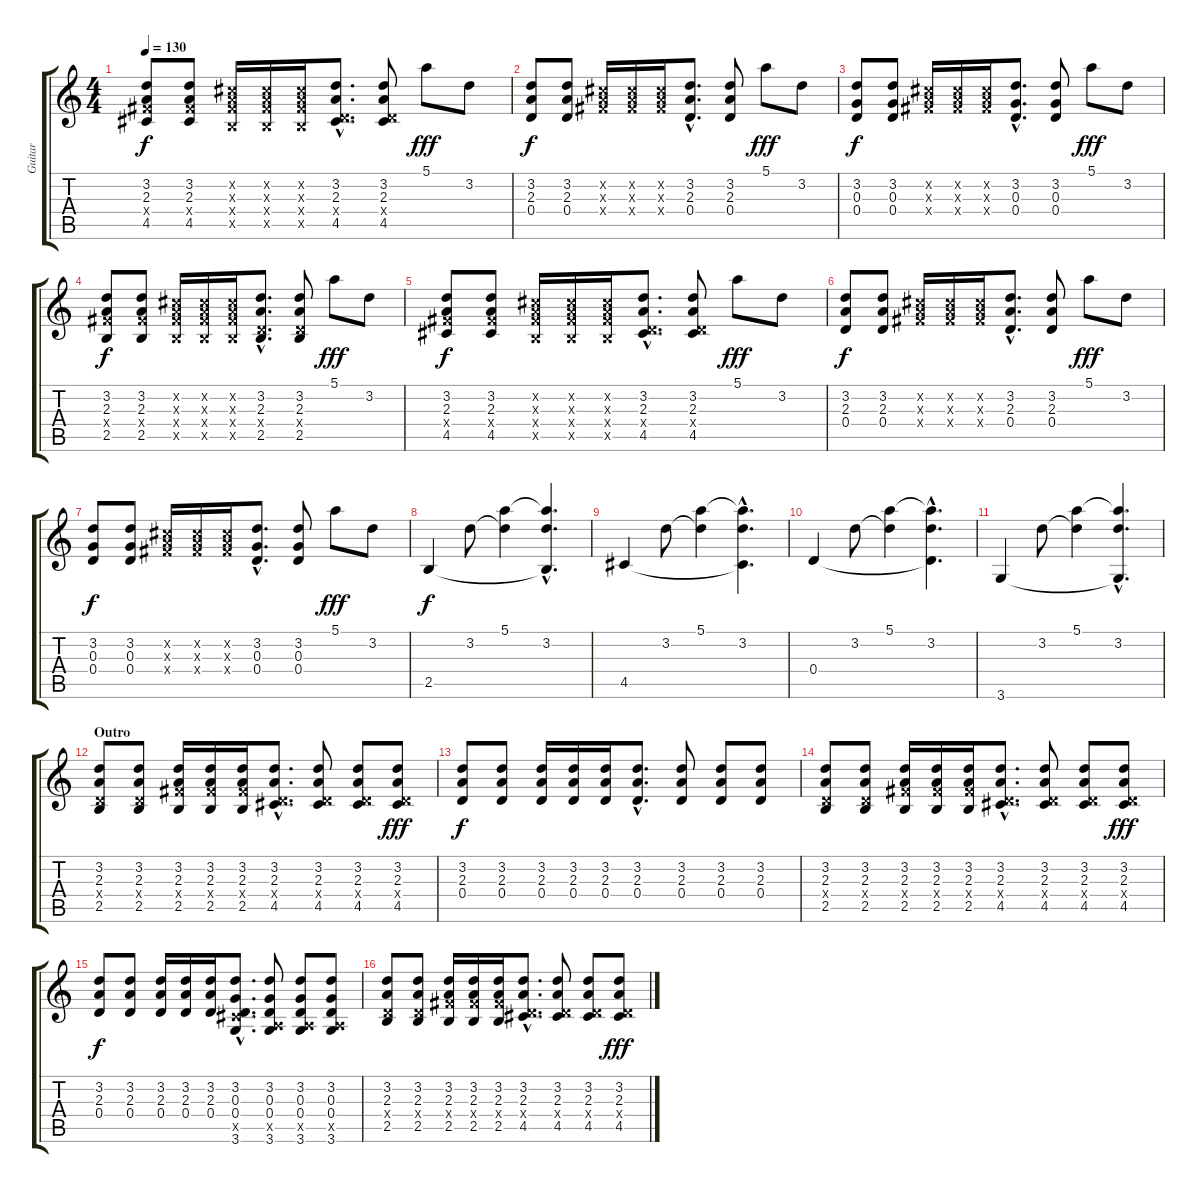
\track ("Guitar" "Guitar") {instrument electricguitarjazz}
\staff {score tabs}
\tuning (E4 B3 G3 D3 A2 E2) {hide}
\ts (4 4)
\tempo 130
\clef g2
\ks c
(3.2 2.3 4.4{x} 4.5).8{dy f} (3.2 2.3 4.4{x} 4.5).8 (2.2{x} 2.3{x} 4.4{x} 2.5{x}).16 (2.2{x} 2.3{x} 4.4{x} 2.5{x}).16 (2.2{x} 2.3{x} 4.4{x} 2.5{x}).16 (3.2{hac} 2.3{hac} 0.4{hac x} 4.5{hac}).8{d} (3.2 2.3 0.4{x} 4.5).8 5.1.8{dy fff} 3.2.8 |
(3.2 2.3 0.4).8{dy f} (3.2 2.3 0.4).8 (2.2{x} 2.3{x} 4.4{x}).16 (2.2{x} 2.3{x} 4.4{x}).16 (2.2{x} 2.3{x} 4.4{x}).16 (3.2{hac} 2.3{hac} 0.4{hac}).8{d} (3.2 2.3 0.4).8 5.1.8{dy fff} 3.2.8 |
(3.2 0.3 0.4).8{dy f} (3.2 0.3 0.4).8 (2.2{x} 2.3{x} 4.4{x}).16 (2.2{x} 2.3{x} 4.4{x}).16 (2.2{x} 2.3{x} 4.4{x}).16 (3.2{hac} 0.3{hac} 0.4{hac}).8{d} (3.2 0.3 0.4).8 5.1.8{dy fff} 3.2.8 |
(3.2 2.3 4.4{x} 2.5).8{dy f} (3.2 2.3 4.4{x} 2.5).8 (2.2{x} 2.3{x} 4.4{x} 2.5{x}).16 (2.2{x} 2.3{x} 4.4{x} 2.5{x}).16 (2.2{x} 2.3{x} 4.4{x} 2.5{x}).16 (3.2{hac} 2.3{hac} 0.4{hac x} 2.5{hac}).8{d} (3.2 2.3 0.4{x} 2.5).8 5.1.8{dy fff} 3.2.8 |
(3.2 2.3 4.4{x} 4.5).8{dy f} (3.2 2.3 4.4{x} 4.5).8 (2.2{x} 2.3{x} 4.4{x} 2.5{x}).16 (2.2{x} 2.3{x} 4.4{x} 2.5{x}).16 (2.2{x} 2.3{x} 4.4{x} 2.5{x}).16 (3.2{hac} 2.3{hac} 0.4{hac x} 4.5{hac}).8{d} (3.2 2.3 0.4{x} 4.5).8 5.1.8{dy fff} 3.2.8 |
(3.2 2.3 0.4).8{dy f} (3.2 2.3 0.4).8 (2.2{x} 2.3{x} 4.4{x}).16 (2.2{x} 2.3{x} 4.4{x}).16 (2.2{x} 2.3{x} 4.4{x}).16 (3.2{hac} 2.3{hac} 0.4{hac}).8{d} (3.2 2.3 0.4).8 5.1.8{dy fff} 3.2.8 |
(3.2 0.3 0.4).8{dy f} (3.2 0.3 0.4).8 (2.2{x} 2.3{x} 4.4{x}).16 (2.2{x} 2.3{x} 4.4{x}).16 (2.2{x} 2.3{x} 4.4{x}).16 (3.2{hac} 0.3{hac} 0.4{hac}).8{d} (3.2 0.3 0.4).8 5.1.8{dy fff} 3.2.8 |
2.5.4{dy f} 3.2.8 (5.1 3.2{t}).4 (5.1{hac t} 3.2{hac} 2.5{hac t}).4{d} |
4.5.4 3.2.8 (5.1 3.2{t}).4 (5.1{hac t} 3.2{hac} 4.5{hac t}).4{d} |
0.4.4 3.2.8 (5.1 3.2{t}).4 (5.1{hac t} 3.2{hac} 0.4{hac t}).4{d} |
3.6.4 3.2.8 (5.1 3.2{t}).4 (5.1{hac t} 3.2{hac} 3.6{hac t}).4{d} |
\section ("" "Outro")
(3.2 2.3 0.4{x} 2.5).8 (3.2 2.3 0.4{x} 2.5).8 (3.2 2.3 4.4{x} 2.5).16 (3.2 2.3 4.4{x} 2.5).16 (3.2 2.3 4.4{x} 2.5).16 (3.2{hac} 2.3{hac} 0.4{hac x} 4.5{hac}).8{d} (3.2 2.3 0.4{x} 4.5).8 (3.2 2.3 0.4{x} 4.5).8 (3.2 2.3 0.4{x} 4.5).8{dy fff} |
(3.2 2.3 0.4).8{dy f} (3.2 2.3 0.4).8 (3.2 2.3 0.4).16 (3.2 2.3 0.4).16 (3.2 2.3 0.4).16 (3.2{hac} 2.3{hac} 0.4{hac}).8{d} (3.2 2.3 0.4).8 (3.2 2.3 0.4).8 (3.2 2.3 0.4).8 |
(3.2 2.3 0.4{x} 2.5).8 (3.2 2.3 0.4{x} 2.5).8 (3.2 2.3 4.4{x} 2.5).16 (3.2 2.3 4.4{x} 2.5).16 (3.2 2.3 4.4{x} 2.5).16 (3.2{hac} 2.3{hac} 0.4{hac x} 4.5{hac}).8{d} (3.2 2.3 0.4{x} 4.5).8 (3.2 2.3 0.4{x} 4.5).8 (3.2 2.3 0.4{x} 4.5).8{dy fff} |
(3.2 2.3 0.4).8{dy f} (3.2 2.3 0.4).8 (3.2 2.3 0.4).16 (3.2 2.3 0.4).16 (3.2 2.3 0.4).16 (3.2{hac} 0.3{hac} 0.4{hac} 4.5{hac x} 3.6{hac}).8{d} (3.2 0.3 0.4 0.5{x} 3.6).8 (3.2 0.3 0.4 0.5{x} 3.6).8 (3.2 0.3 0.4 0.5{x} 3.6).8 |
(3.2 2.3 0.4{x} 2.5).8 (3.2 2.3 0.4{x} 2.5).8 (3.2 2.3 4.4{x} 2.5).16 (3.2 2.3 4.4{x} 2.5).16 (3.2 2.3 4.4{x} 2.5).16 (3.2{hac} 2.3{hac} 0.4{hac x} 4.5{hac}).8{d} (3.2 2.3 0.4{x} 4.5).8 (3.2 2.3 0.4{x} 4.5).8 (3.2 2.3 0.4{x} 4.5).8{dy fff}
